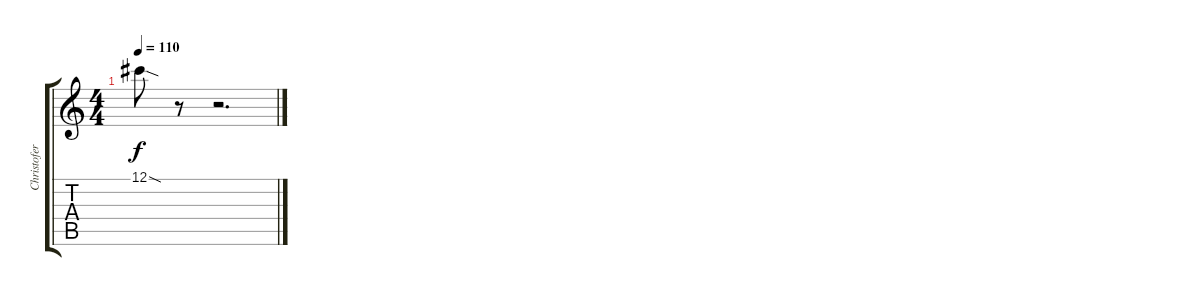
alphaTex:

\track ("Christofer Johnsson" "Christofer") {instrument distortionguitar}
\staff {score tabs}
\tuning (Db4 Ab3 E3 B2 Gb2 Db2) {hide}
\ts (4 4)
\tempo 110
\clef g2
\ks c
12.1{sod}.8{dy f} r.8 r.2{d}
